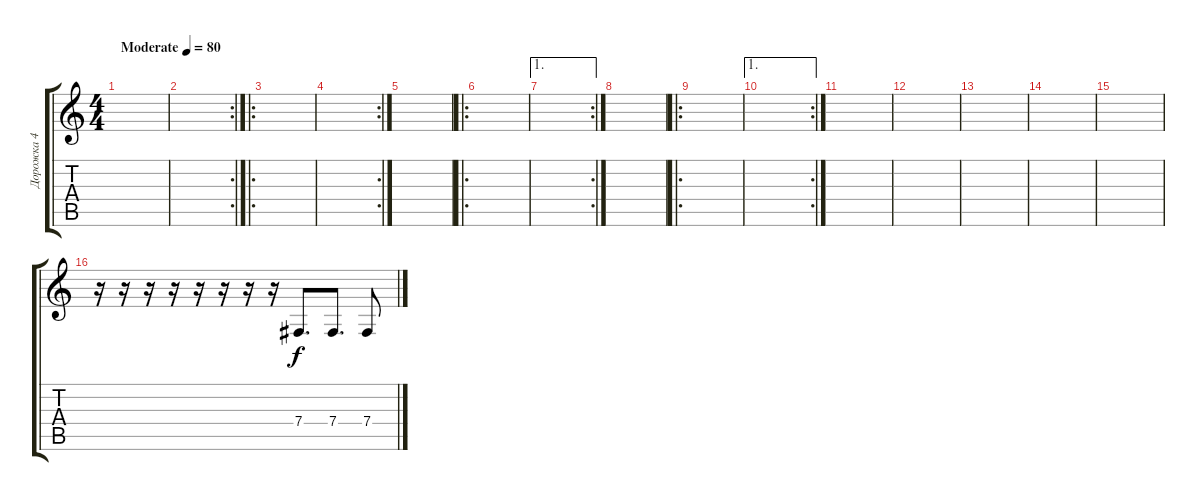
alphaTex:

\track ("Дорожка 4" "Дорожка 4") {instrument lead5charang}
\staff {score tabs}
\tuning (Db4 Ab3 E3 B2 Gb2 B1) {hide}
\ts (4 4)
\tempo (80 "Moderate")
\clef g2
\ks c
|
\rc 2
|
\ro
|
\rc 2
|
|
\ro
|
\ae 1
\rc 2
|
|
\ro
|
\ae 1
\rc 2
|
|
|
|
|
|
r.16 r.16 r.16 r.16 r.16 r.16 r.16 r.16 7.4.8{d} 7.4.8{d} 7.4.8
